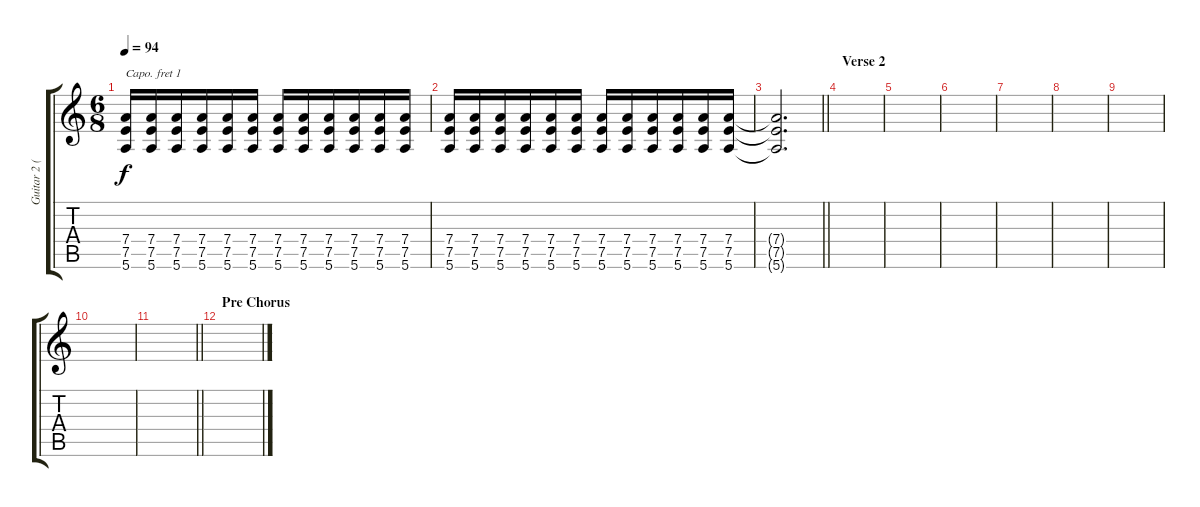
\track ("Guitar 2 (Studio)" "Guitar 2 (") {instrument distortionguitar}
\staff {score tabs}
\capo 1
\tuning (Eb4 Bb3 Gb3 Db3 Ab2 Eb2) {hide}
\ts (6 8)
\tempo 94
\clef g2
\ks c
(7.4 7.5 5.6).16{dy f} (7.4 7.5 5.6).16 (7.4 7.5 5.6).16 (7.4 7.5 5.6).16 (7.4 7.5 5.6).16 (7.4 7.5 5.6).16 (7.4 7.5 5.6).16 (7.4 7.5 5.6).16 (7.4 7.5 5.6).16 (7.4 7.5 5.6).16 (7.4 7.5 5.6).16 (7.4 7.5 5.6).16 |
(7.4 7.5 5.6).16 (7.4 7.5 5.6).16 (7.4 7.5 5.6).16 (7.4 7.5 5.6).16 (7.4 7.5 5.6).16 (7.4 7.5 5.6).16 (7.4 7.5 5.6).16 (7.4 7.5 5.6).16 (7.4 7.5 5.6).16 (7.4 7.5 5.6).16 (7.4 7.5 5.6).16 (7.4 7.5 5.6).16 |
\barLineRight lightlight
(7.4{t} 7.5{t} 5.6{t}).2{d} |
\section ("" "Verse 2")
|
|
|
|
|
|
|
\barLineRight lightlight
|
\section ("" "Pre Chorus")
